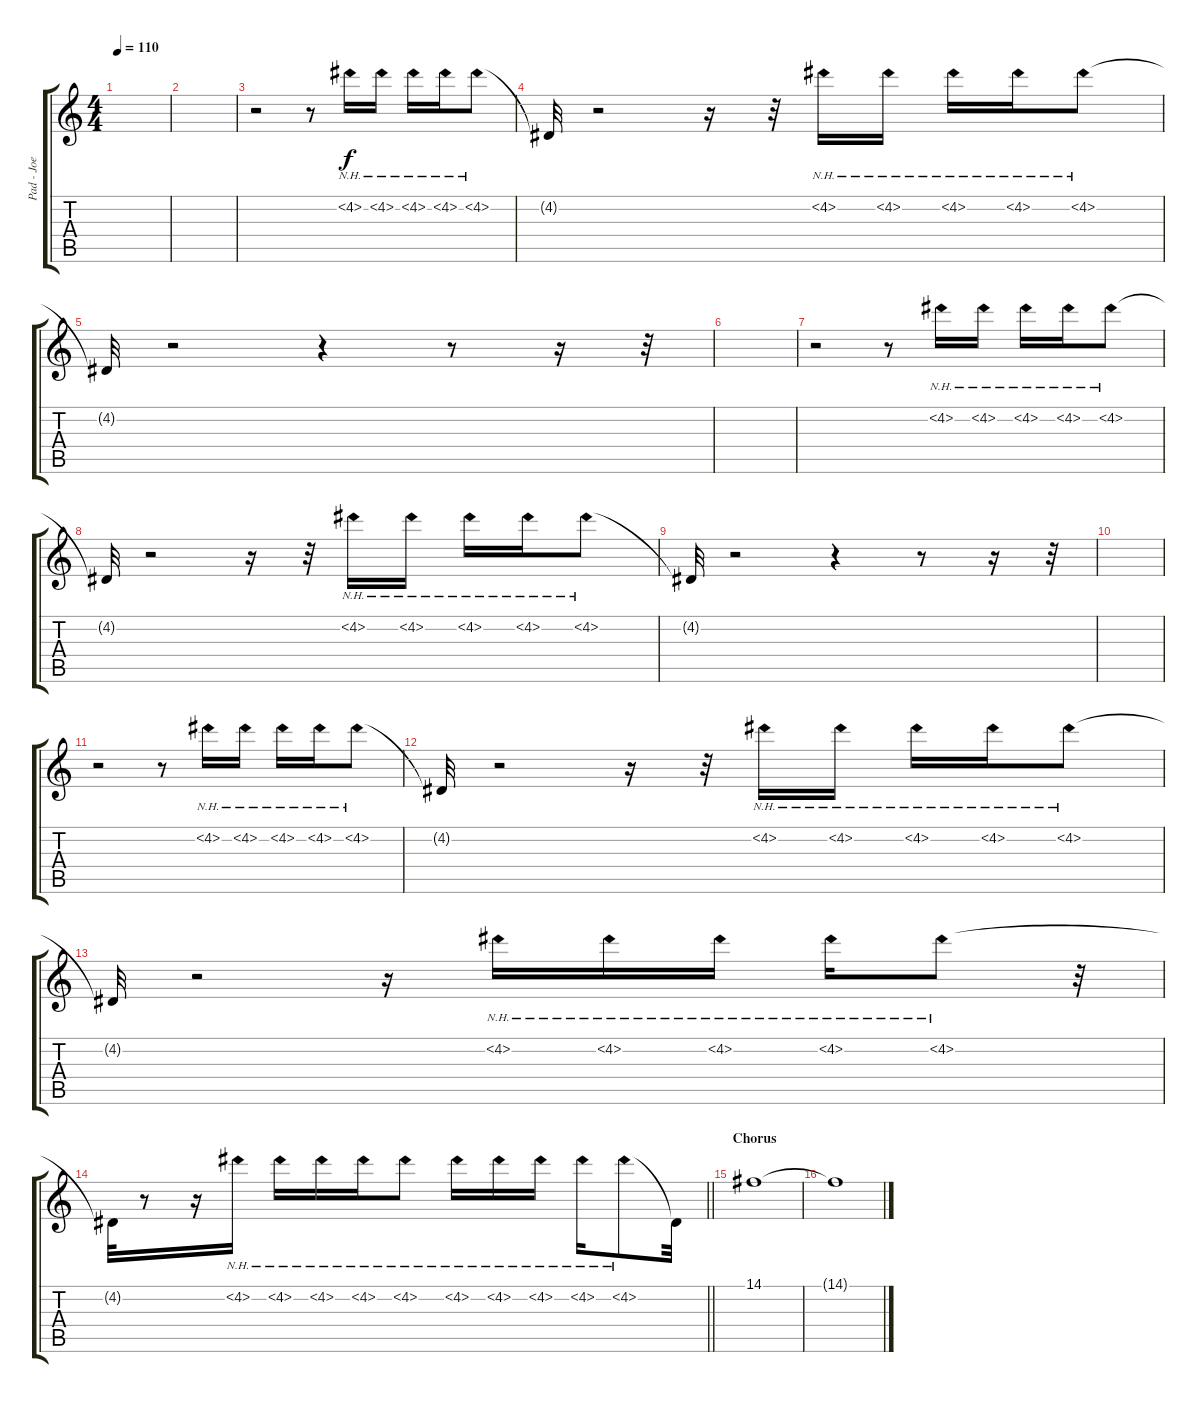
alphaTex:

\track ("Pad - Joe Hahn" "Pad - Joe ") {instrument pad5bowed}
\staff {score tabs}
\tuning (E4 B3 G3 D3 A2 E2) {hide}
\ts (4 4)
\tempo 110
\clef g2
\ks c
|
|
r.2{volume 16 instrument applause} r.8 4.2{nh}.16 4.2{nh}.16 4.2{nh}.16 4.2{nh}.16 4.2{nh}.8 |
4.2{t}.32 r.2 r.16 r.32 4.2{nh}.16 4.2{nh}.16 4.2{nh}.16 4.2{nh}.16 4.2{nh}.8 |
4.2{t}.32 r.2 r.4 r.8 r.16 r.32 |
|
r.2{volume 16 instrument applause} r.8 4.2{nh}.16 4.2{nh}.16 4.2{nh}.16 4.2{nh}.16 4.2{nh}.8 |
4.2{t}.32 r.2 r.16 r.32 4.2{nh}.16 4.2{nh}.16 4.2{nh}.16 4.2{nh}.16 4.2{nh}.8 |
4.2{t}.32 r.2 r.4 r.8 r.16 r.32 |
|
r.2{volume 16 instrument applause} r.8 4.2{nh}.16 4.2{nh}.16 4.2{nh}.16 4.2{nh}.16 4.2{nh}.8 |
4.2{t}.32 r.2 r.16 r.32 4.2{nh}.16 4.2{nh}.16 4.2{nh}.16 4.2{nh}.16 4.2{nh}.8 |
4.2{t}.32 r.2 r.16 4.2{nh}.16 4.2{nh}.16 4.2{nh}.16 4.2{nh}.16 4.2{nh}.8 r.32 |
\barLineRight lightlight
4.2{t}.32 r.8 r.16 4.2{nh}.16 4.2{nh}.16 4.2{nh}.16 4.2{nh}.16 4.2{nh}.8 4.2{nh}.16 4.2{nh}.16 4.2{nh}.16 4.2{nh}.16 4.2{nh}.8 4.2{t}.32 |
\section ("" "Chorus")
14.1.1{volume 16 instrument fx7echoes} |
14.1{t}.1
